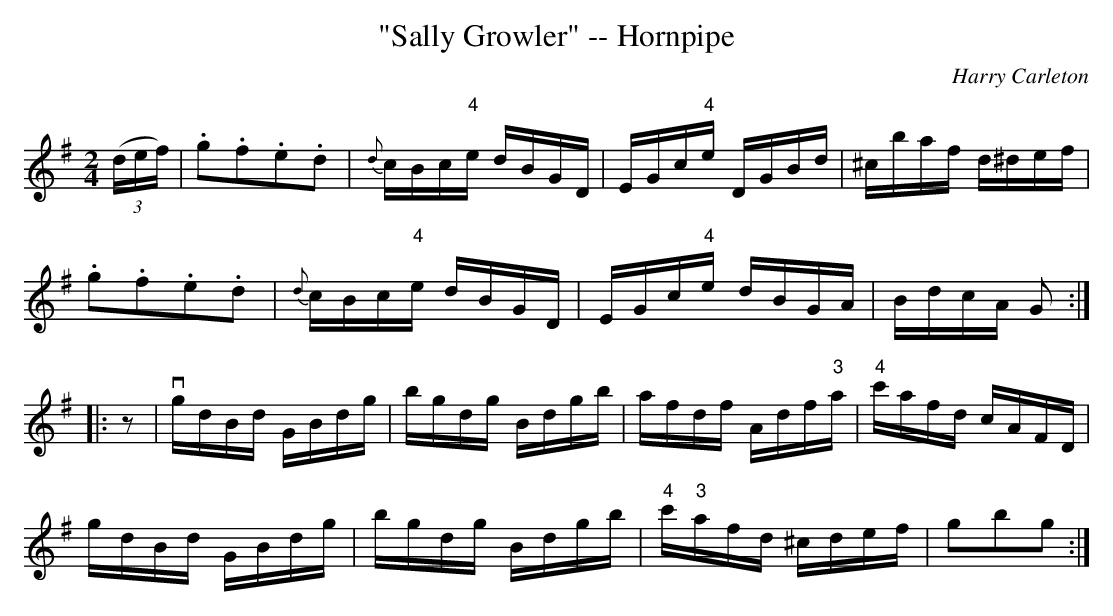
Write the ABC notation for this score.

X:1
T: "Sally Growler" -- Hornpipe
C:Harry Carleton
M:2/4
L:1/16
K:G
((3def)|.g2.f2.e2.d2|{d}cBc"4"e dBGD|\
EGc"4"e DGBd|^cbaf d^def|
.g2.f2.e2.d2|{d}cBc"4"e dBGD|EGc"4"e dBGA|BdcA G2:|
|:z2|vgdBd GBdg|bgdg Bdgb|afdf Adf"3"a|"4"c'afd cAFD|
gdBd GBdg|bgdg Bdgb|"4"c'"3"afd ^cdef|g2b2g2:|
